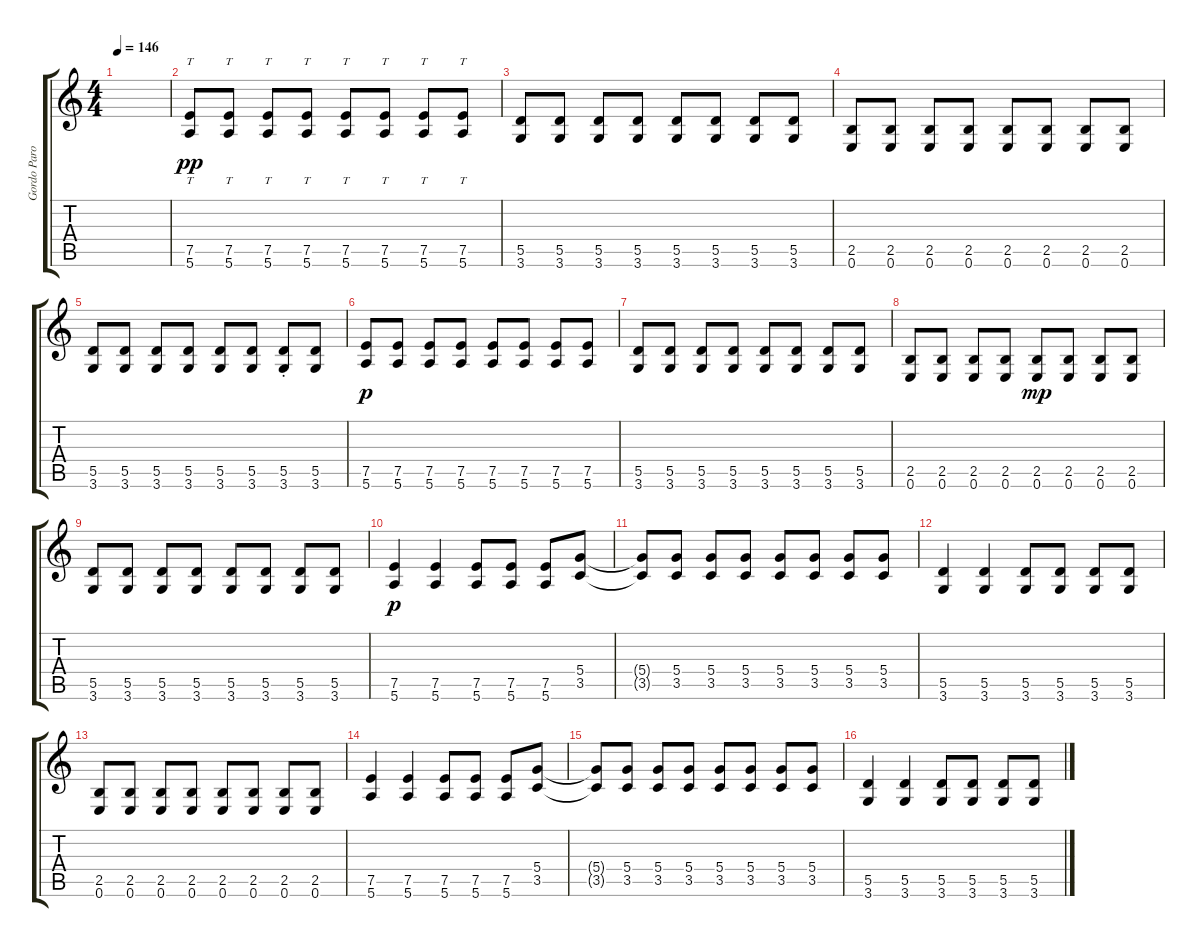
\track ("Gordo Parodi" "Gordo Paro") {instrument overdrivenguitar}
\staff {score tabs}
\tuning (E4 B3 G3 D3 A2 E2) {hide}
\ts (4 4)
\tempo 146
\clef g2
\ks c
|
(7.5 5.6).8{tt dy pp} (7.5 5.6).8{tt} (7.5 5.6).8{tt} (7.5 5.6).8{tt} (7.5 5.6).8{tt} (7.5 5.6).8{tt} (7.5 5.6).8{tt} (7.5 5.6).8{tt} |
(5.5 3.6).8 (5.5 3.6).8 (5.5 3.6).8 (5.5 3.6).8 (5.5 3.6).8 (5.5 3.6).8 (5.5 3.6).8 (5.5 3.6).8 |
(2.5 0.6).8 (2.5 0.6).8 (2.5 0.6).8 (2.5 0.6).8 (2.5 0.6).8 (2.5 0.6).8 (2.5 0.6).8 (2.5 0.6).8 |
(5.5 3.6).8 (5.5 3.6).8 (5.5 3.6).8 (5.5 3.6).8 (5.5 3.6).8 (5.5 3.6).8 (5.5 3.6{st}).8 (5.5 3.6).8 |
(7.5 5.6).8{dy p} (7.5 5.6).8 (7.5 5.6).8 (7.5 5.6).8 (7.5 5.6).8 (7.5 5.6).8 (7.5 5.6).8 (7.5 5.6).8 |
(5.5 3.6).8 (5.5 3.6).8 (5.5 3.6).8 (5.5 3.6).8 (5.5 3.6).8 (5.5 3.6).8 (5.5 3.6).8 (5.5 3.6).8 |
(2.5 0.6).8 (2.5 0.6).8 (2.5 0.6).8 (2.5 0.6).8 (2.5 0.6).8{dy mp} (2.5 0.6).8 (2.5 0.6).8 (2.5 0.6).8 |
(5.5 3.6).8 (5.5 3.6).8 (5.5 3.6).8 (5.5 3.6).8 (5.5 3.6).8 (5.5 3.6).8 (5.5 3.6).8 (5.5 3.6).8 |
(7.5 5.6).4{dy p} (7.5 5.6).4 (7.5 5.6).8 (7.5 5.6).8 (7.5 5.6).8 (5.4 3.5).8 |
(5.4{t} 3.5{t}).8 (5.4 3.5).8 (5.4 3.5).8 (5.4 3.5).8 (5.4 3.5).8 (5.4 3.5).8 (5.4 3.5).8 (5.4 3.5).8 |
(5.5 3.6).4 (5.5 3.6).4 (5.5 3.6).8 (5.5 3.6).8 (5.5 3.6).8 (5.5 3.6).8 |
(2.5 0.6).8 (2.5 0.6).8 (2.5 0.6).8 (2.5 0.6).8 (2.5 0.6).8 (2.5 0.6).8 (2.5 0.6).8 (2.5 0.6).8 |
(7.5 5.6).4 (7.5 5.6).4 (7.5 5.6).8 (7.5 5.6).8 (7.5 5.6).8 (5.4 3.5).8 |
(5.4{t} 3.5{t}).8 (5.4 3.5).8 (5.4 3.5).8 (5.4 3.5).8 (5.4 3.5).8 (5.4 3.5).8 (5.4 3.5).8 (5.4 3.5).8 |
(5.5 3.6).4 (5.5 3.6).4 (5.5 3.6).8 (5.5 3.6).8 (5.5 3.6).8 (5.5 3.6).8
